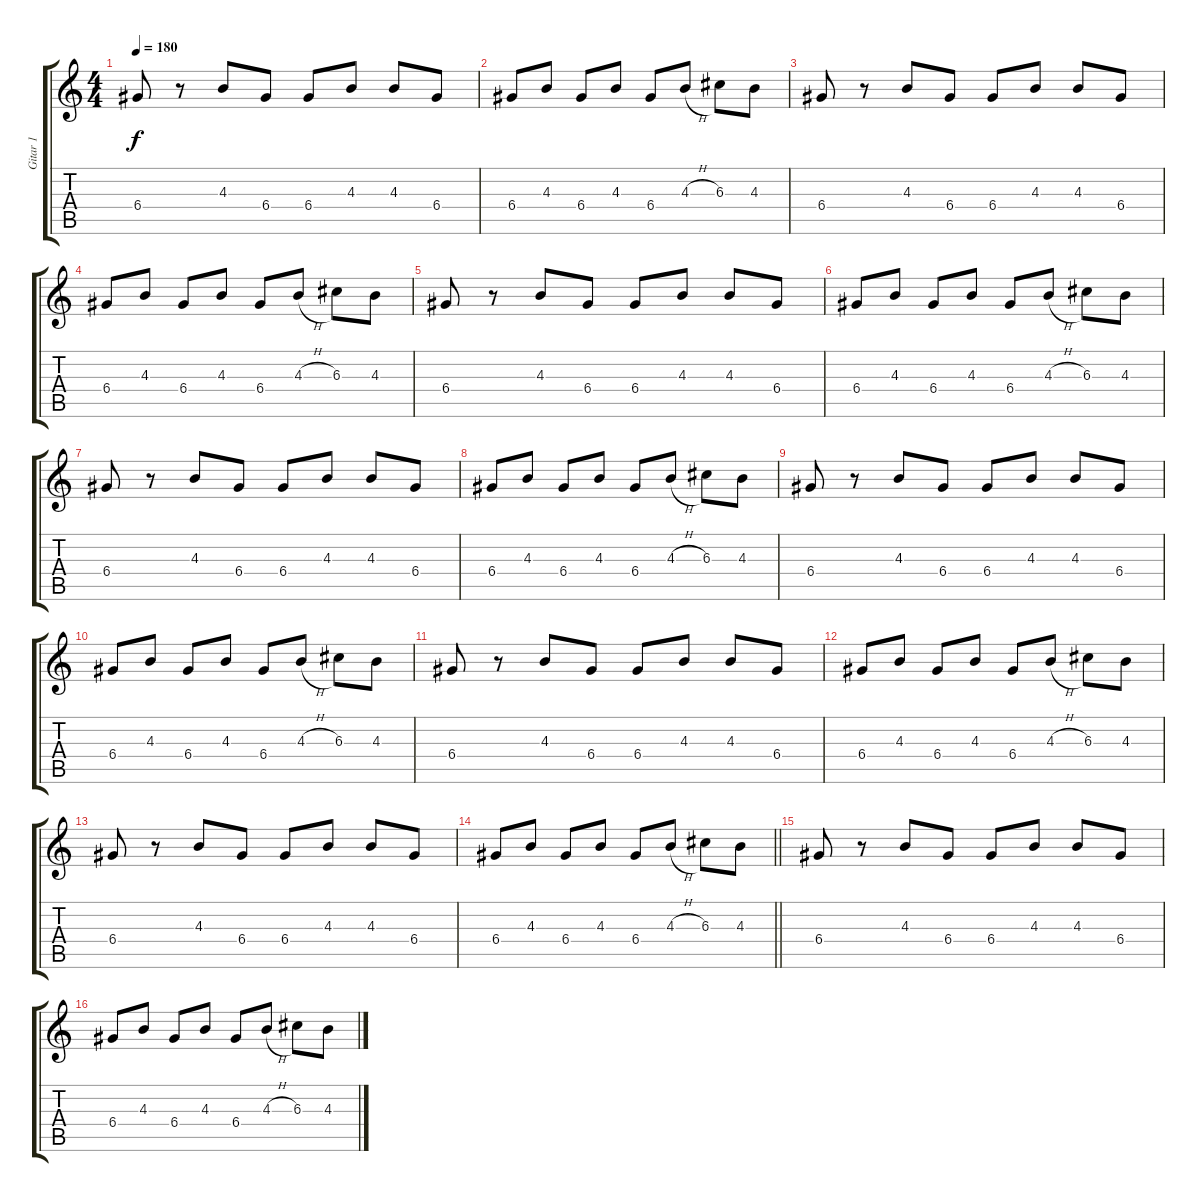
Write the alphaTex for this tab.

\track ("Gitar 1" "Gitar 1") {instrument distortionguitar}
\staff {score tabs}
\tuning (E4 B3 G3 D3 A2 E2) {hide}
\ts (4 4)
\tempo 180
\clef g2
\ks c
6.4.8{dy f} r.8 4.3.8 6.4.8 6.4.8 4.3.8 4.3.8 6.4.8 |
6.4.8 4.3.8 6.4.8 4.3.8 6.4.8 4.3{h}.8 6.3.8 4.3.8 |
6.4.8 r.8 4.3.8 6.4.8 6.4.8 4.3.8 4.3.8 6.4.8 |
6.4.8 4.3.8 6.4.8 4.3.8 6.4.8 4.3{h}.8 6.3.8 4.3.8 |
6.4.8 r.8 4.3.8 6.4.8 6.4.8 4.3.8 4.3.8 6.4.8 |
6.4.8 4.3.8 6.4.8 4.3.8 6.4.8 4.3{h}.8 6.3.8 4.3.8 |
6.4.8 r.8 4.3.8 6.4.8 6.4.8 4.3.8 4.3.8 6.4.8 |
6.4.8 4.3.8 6.4.8 4.3.8 6.4.8 4.3{h}.8 6.3.8 4.3.8 |
6.4.8 r.8 4.3.8 6.4.8 6.4.8 4.3.8 4.3.8 6.4.8 |
6.4.8 4.3.8 6.4.8 4.3.8 6.4.8 4.3{h}.8 6.3.8 4.3.8 |
6.4.8 r.8 4.3.8 6.4.8 6.4.8 4.3.8 4.3.8 6.4.8 |
6.4.8 4.3.8 6.4.8 4.3.8 6.4.8 4.3{h}.8 6.3.8 4.3.8 |
6.4.8 r.8 4.3.8 6.4.8 6.4.8 4.3.8 4.3.8 6.4.8 |
\barLineRight lightlight
6.4.8 4.3.8 6.4.8 4.3.8 6.4.8 4.3{h}.8 6.3.8 4.3.8 |
\section ("" "   ")
6.4.8 r.8 4.3.8 6.4.8 6.4.8 4.3.8 4.3.8 6.4.8 |
6.4.8 4.3.8 6.4.8 4.3.8 6.4.8 4.3{h}.8 6.3.8 4.3.8
